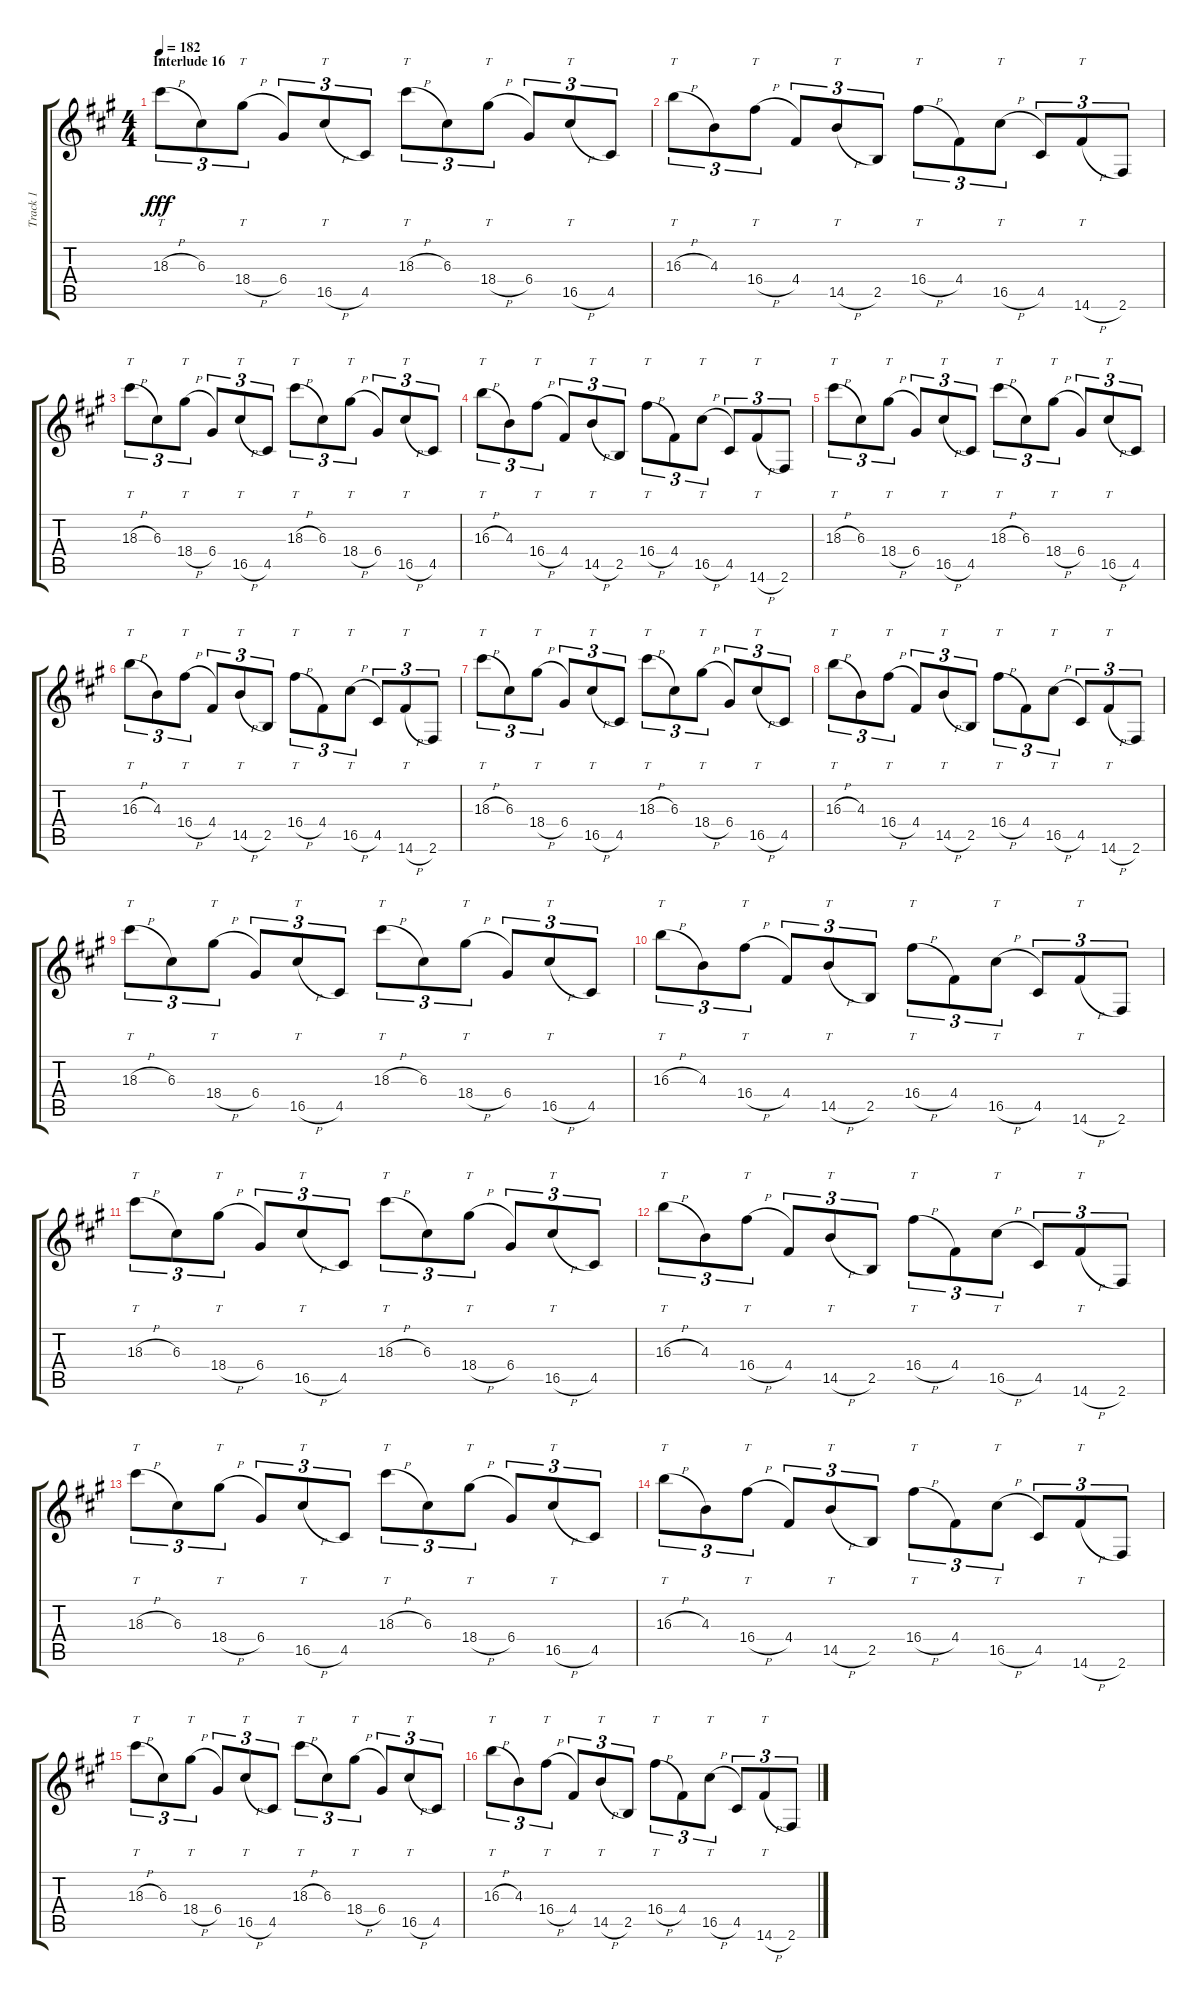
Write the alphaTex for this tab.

\track ("Track 1" "Track 1") {instrument overdrivenguitar}
\staff {score tabs}
\tuning (E4 B3 G3 D3 A2 E2) {hide}
\ts (4 4)
\section ("" "Interlude 16")
\tempo 182
\clef g2
\ks a
18.3{h}.8{tt tu (3 2) dy fff} 6.3.8{tu (3 2)} 18.4{h}.8{tt tu (3 2)} 6.4.8{tu (3 2)} 16.5{h}.8{tt tu (3 2)} 4.5.8{tu (3 2)} 18.3{h}.8{tt tu (3 2)} 6.3.8{tu (3 2)} 18.4{h}.8{tt tu (3 2)} 6.4.8{tu (3 2)} 16.5{h}.8{tt tu (3 2)} 4.5.8{tu (3 2)} |
16.3{h}.8{tt tu (3 2)} 4.3.8{tu (3 2)} 16.4{h}.8{tt tu (3 2)} 4.4.8{tu (3 2)} 14.5{h}.8{tt tu (3 2)} 2.5.8{tu (3 2)} 16.4{h}.8{tt tu (3 2)} 4.4.8{tu (3 2)} 16.5{h}.8{tt tu (3 2)} 4.5.8{tu (3 2)} 14.6{h}.8{tt tu (3 2)} 2.6.8{tu (3 2)} |
18.3{h}.8{tt tu (3 2)} 6.3.8{tu (3 2)} 18.4{h}.8{tt tu (3 2)} 6.4.8{tu (3 2)} 16.5{h}.8{tt tu (3 2)} 4.5.8{tu (3 2)} 18.3{h}.8{tt tu (3 2)} 6.3.8{tu (3 2)} 18.4{h}.8{tt tu (3 2)} 6.4.8{tu (3 2)} 16.5{h}.8{tt tu (3 2)} 4.5.8{tu (3 2)} |
16.3{h}.8{tt tu (3 2)} 4.3.8{tu (3 2)} 16.4{h}.8{tt tu (3 2)} 4.4.8{tu (3 2)} 14.5{h}.8{tt tu (3 2)} 2.5.8{tu (3 2)} 16.4{h}.8{tt tu (3 2)} 4.4.8{tu (3 2)} 16.5{h}.8{tt tu (3 2)} 4.5.8{tu (3 2)} 14.6{h}.8{tt tu (3 2)} 2.6.8{tu (3 2)} |
18.3{h}.8{tt tu (3 2)} 6.3.8{tu (3 2)} 18.4{h}.8{tt tu (3 2)} 6.4.8{tu (3 2)} 16.5{h}.8{tt tu (3 2)} 4.5.8{tu (3 2)} 18.3{h}.8{tt tu (3 2)} 6.3.8{tu (3 2)} 18.4{h}.8{tt tu (3 2)} 6.4.8{tu (3 2)} 16.5{h}.8{tt tu (3 2)} 4.5.8{tu (3 2)} |
16.3{h}.8{tt tu (3 2)} 4.3.8{tu (3 2)} 16.4{h}.8{tt tu (3 2)} 4.4.8{tu (3 2)} 14.5{h}.8{tt tu (3 2)} 2.5.8{tu (3 2)} 16.4{h}.8{tt tu (3 2)} 4.4.8{tu (3 2)} 16.5{h}.8{tt tu (3 2)} 4.5.8{tu (3 2)} 14.6{h}.8{tt tu (3 2)} 2.6.8{tu (3 2)} |
18.3{h}.8{tt tu (3 2)} 6.3.8{tu (3 2)} 18.4{h}.8{tt tu (3 2)} 6.4.8{tu (3 2)} 16.5{h}.8{tt tu (3 2)} 4.5.8{tu (3 2)} 18.3{h}.8{tt tu (3 2)} 6.3.8{tu (3 2)} 18.4{h}.8{tt tu (3 2)} 6.4.8{tu (3 2)} 16.5{h}.8{tt tu (3 2)} 4.5.8{tu (3 2)} |
16.3{h}.8{tt tu (3 2)} 4.3.8{tu (3 2)} 16.4{h}.8{tt tu (3 2)} 4.4.8{tu (3 2)} 14.5{h}.8{tt tu (3 2)} 2.5.8{tu (3 2)} 16.4{h}.8{tt tu (3 2)} 4.4.8{tu (3 2)} 16.5{h}.8{tt tu (3 2)} 4.5.8{tu (3 2)} 14.6{h}.8{tt tu (3 2)} 2.6.8{tu (3 2)} |
18.3{h}.8{tt tu (3 2)} 6.3.8{tu (3 2)} 18.4{h}.8{tt tu (3 2)} 6.4.8{tu (3 2)} 16.5{h}.8{tt tu (3 2)} 4.5.8{tu (3 2)} 18.3{h}.8{tt tu (3 2)} 6.3.8{tu (3 2)} 18.4{h}.8{tt tu (3 2)} 6.4.8{tu (3 2)} 16.5{h}.8{tt tu (3 2)} 4.5.8{tu (3 2)} |
16.3{h}.8{tt tu (3 2)} 4.3.8{tu (3 2)} 16.4{h}.8{tt tu (3 2)} 4.4.8{tu (3 2)} 14.5{h}.8{tt tu (3 2)} 2.5.8{tu (3 2)} 16.4{h}.8{tt tu (3 2)} 4.4.8{tu (3 2)} 16.5{h}.8{tt tu (3 2)} 4.5.8{tu (3 2)} 14.6{h}.8{tt tu (3 2)} 2.6.8{tu (3 2)} |
18.3{h}.8{tt tu (3 2)} 6.3.8{tu (3 2)} 18.4{h}.8{tt tu (3 2)} 6.4.8{tu (3 2)} 16.5{h}.8{tt tu (3 2)} 4.5.8{tu (3 2)} 18.3{h}.8{tt tu (3 2)} 6.3.8{tu (3 2)} 18.4{h}.8{tt tu (3 2)} 6.4.8{tu (3 2)} 16.5{h}.8{tt tu (3 2)} 4.5.8{tu (3 2)} |
16.3{h}.8{tt tu (3 2)} 4.3.8{tu (3 2)} 16.4{h}.8{tt tu (3 2)} 4.4.8{tu (3 2)} 14.5{h}.8{tt tu (3 2)} 2.5.8{tu (3 2)} 16.4{h}.8{tt tu (3 2)} 4.4.8{tu (3 2)} 16.5{h}.8{tt tu (3 2)} 4.5.8{tu (3 2)} 14.6{h}.8{tt tu (3 2)} 2.6.8{tu (3 2)} |
18.3{h}.8{tt tu (3 2)} 6.3.8{tu (3 2)} 18.4{h}.8{tt tu (3 2)} 6.4.8{tu (3 2)} 16.5{h}.8{tt tu (3 2)} 4.5.8{tu (3 2)} 18.3{h}.8{tt tu (3 2)} 6.3.8{tu (3 2)} 18.4{h}.8{tt tu (3 2)} 6.4.8{tu (3 2)} 16.5{h}.8{tt tu (3 2)} 4.5.8{tu (3 2)} |
16.3{h}.8{tt tu (3 2)} 4.3.8{tu (3 2)} 16.4{h}.8{tt tu (3 2)} 4.4.8{tu (3 2)} 14.5{h}.8{tt tu (3 2)} 2.5.8{tu (3 2)} 16.4{h}.8{tt tu (3 2)} 4.4.8{tu (3 2)} 16.5{h}.8{tt tu (3 2)} 4.5.8{tu (3 2)} 14.6{h}.8{tt tu (3 2)} 2.6.8{tu (3 2)} |
18.3{h}.8{tt tu (3 2)} 6.3.8{tu (3 2)} 18.4{h}.8{tt tu (3 2)} 6.4.8{tu (3 2)} 16.5{h}.8{tt tu (3 2)} 4.5.8{tu (3 2)} 18.3{h}.8{tt tu (3 2)} 6.3.8{tu (3 2)} 18.4{h}.8{tt tu (3 2)} 6.4.8{tu (3 2)} 16.5{h}.8{tt tu (3 2)} 4.5.8{tu (3 2)} |
16.3{h}.8{tt tu (3 2)} 4.3.8{tu (3 2)} 16.4{h}.8{tt tu (3 2)} 4.4.8{tu (3 2)} 14.5{h}.8{tt tu (3 2)} 2.5.8{tu (3 2)} 16.4{h}.8{tt tu (3 2)} 4.4.8{tu (3 2)} 16.5{h}.8{tt tu (3 2)} 4.5.8{tu (3 2)} 14.6{h}.8{tt tu (3 2)} 2.6.8{tu (3 2)}
